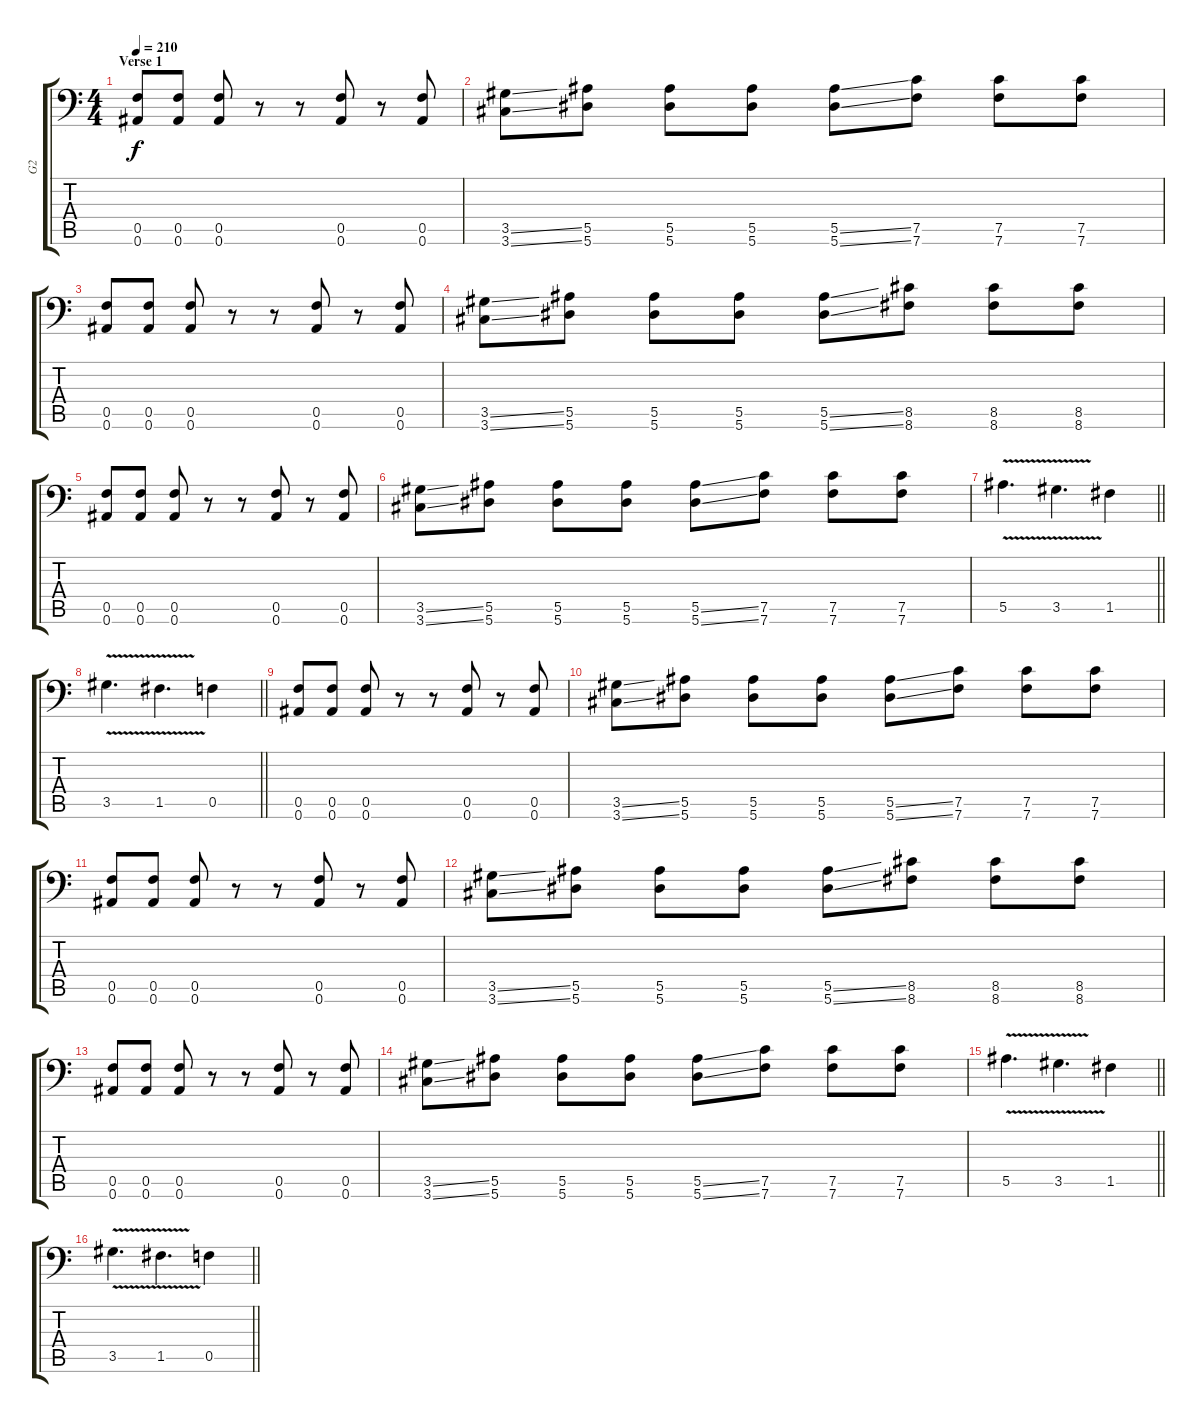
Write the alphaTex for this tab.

\track ("G2" "G2") {solo instrument distortionguitar}
\staff {score tabs}
\tuning (C4 G3 Eb3 Bb2 F2 Bb1) {hide}
\ts (4 4)
\section ("" "Verse 1")
\tempo 210
\clef f4
\ks c
(0.5 0.6).8{dy f} (0.5 0.6).8 (0.5 0.6).8 r.8 r.8 (0.5 0.6).8 r.8 (0.5 0.6).8 |
(3.5{ss} 3.6{ss}).8 (5.5 5.6).8 (5.5 5.6).8 (5.5 5.6).8 (5.5{ss} 5.6{ss}).8 (7.5 7.6).8 (7.5 7.6).8 (7.5 7.6).8 |
(0.5 0.6).8 (0.5 0.6).8 (0.5 0.6).8 r.8 r.8 (0.5 0.6).8 r.8 (0.5 0.6).8 |
(3.5{ss} 3.6{ss}).8 (5.5 5.6).8 (5.5 5.6).8 (5.5 5.6).8 (5.5{ss} 5.6{ss}).8 (8.5 8.6).8 (8.5 8.6).8 (8.5 8.6).8 |
(0.5 0.6).8 (0.5 0.6).8 (0.5 0.6).8 r.8 r.8 (0.5 0.6).8 r.8 (0.5 0.6).8 |
(3.5{ss} 3.6{ss}).8 (5.5 5.6).8 (5.5 5.6).8 (5.5 5.6).8 (5.5{ss} 5.6{ss}).8 (7.5 7.6).8 (7.5 7.6).8 (7.5 7.6).8 |
\barLineRight lightlight
5.5{v}.4{d} 3.5{v}.4{d} 1.5.4 |
\barLineRight lightlight
3.5{v}.4{d} 1.5{v}.4{d} 0.5.4 |
(0.5 0.6).8 (0.5 0.6).8 (0.5 0.6).8 r.8 r.8 (0.5 0.6).8 r.8 (0.5 0.6).8 |
(3.5{ss} 3.6{ss}).8 (5.5 5.6).8 (5.5 5.6).8 (5.5 5.6).8 (5.5{ss} 5.6{ss}).8 (7.5 7.6).8 (7.5 7.6).8 (7.5 7.6).8 |
(0.5 0.6).8 (0.5 0.6).8 (0.5 0.6).8 r.8 r.8 (0.5 0.6).8 r.8 (0.5 0.6).8 |
(3.5{ss} 3.6{ss}).8 (5.5 5.6).8 (5.5 5.6).8 (5.5 5.6).8 (5.5{ss} 5.6{ss}).8 (8.5 8.6).8 (8.5 8.6).8 (8.5 8.6).8 |
(0.5 0.6).8 (0.5 0.6).8 (0.5 0.6).8 r.8 r.8 (0.5 0.6).8 r.8 (0.5 0.6).8 |
(3.5{ss} 3.6{ss}).8 (5.5 5.6).8 (5.5 5.6).8 (5.5 5.6).8 (5.5{ss} 5.6{ss}).8 (7.5 7.6).8 (7.5 7.6).8 (7.5 7.6).8 |
\barLineRight lightlight
5.5{v}.4{d} 3.5{v}.4{d} 1.5.4 |
\barLineRight lightlight
3.5{v}.4{d} 1.5{v}.4{d} 0.5.4
